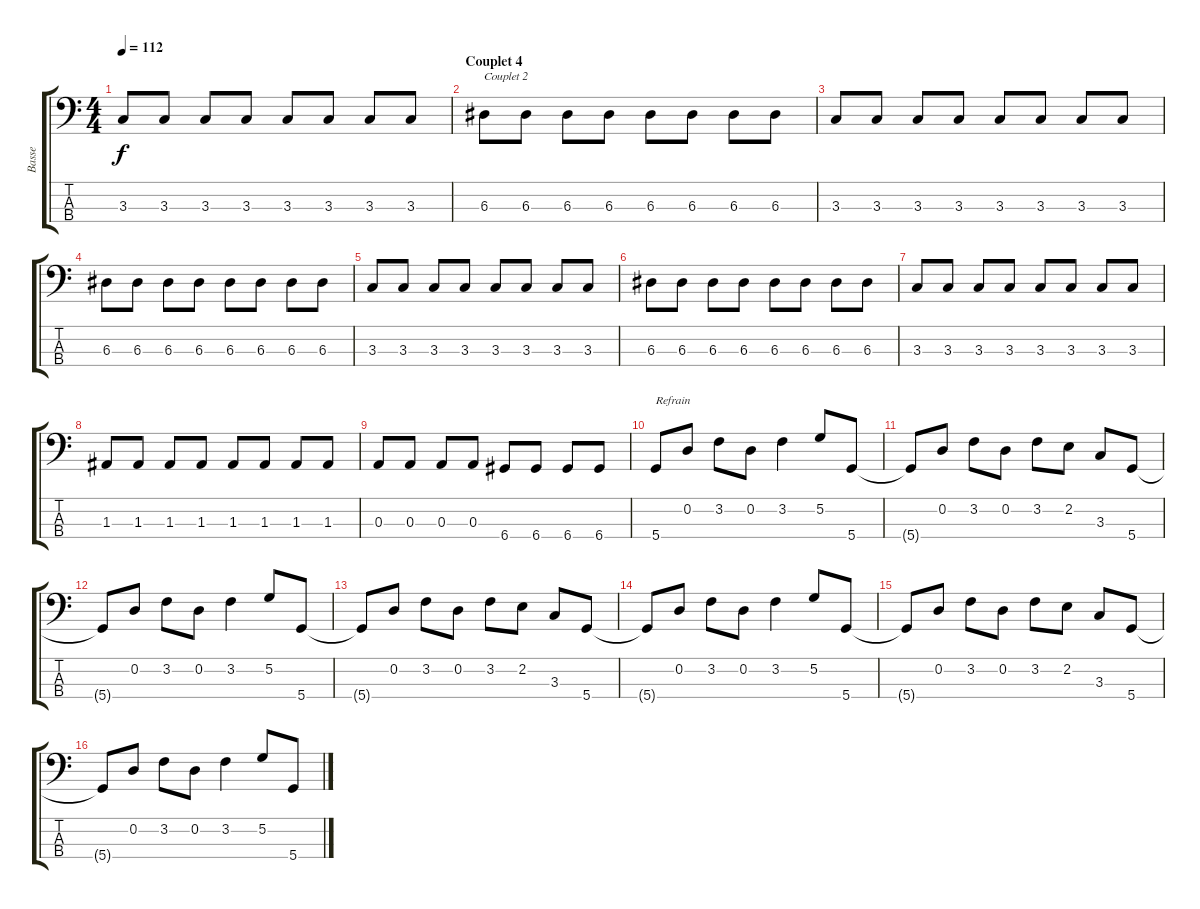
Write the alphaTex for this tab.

\track ("Basse" "Basse") {instrument electricbassfinger}
\staff {score tabs}
\tuning (G2 D2 A1 D1) {hide}
\ts (4 4)
\tempo 112
\clef f4
\ks c
3.3.8{dy f} 3.3.8 3.3.8 3.3.8 3.3.8 3.3.8 3.3.8 3.3.8 |
\section ("" "Couplet 4")
6.3.8{txt "Couplet 2"} 6.3.8 6.3.8 6.3.8 6.3.8 6.3.8 6.3.8 6.3.8 |
3.3.8 3.3.8 3.3.8 3.3.8 3.3.8 3.3.8 3.3.8 3.3.8 |
6.3.8 6.3.8 6.3.8 6.3.8 6.3.8 6.3.8 6.3.8 6.3.8 |
3.3.8 3.3.8 3.3.8 3.3.8 3.3.8 3.3.8 3.3.8 3.3.8 |
6.3.8 6.3.8 6.3.8 6.3.8 6.3.8 6.3.8 6.3.8 6.3.8 |
3.3.8 3.3.8 3.3.8 3.3.8 3.3.8 3.3.8 3.3.8 3.3.8 |
1.3.8 1.3.8 1.3.8 1.3.8 1.3.8 1.3.8 1.3.8 1.3.8 |
0.3.8 0.3.8 0.3.8 0.3.8 6.4.8 6.4.8 6.4.8 6.4.8 |
5.4.8{txt "Refrain"} 0.2.8 3.2.8 0.2.8 3.2.4 5.2.8 5.4.8 |
5.4{t}.8 0.2.8 3.2.8 0.2.8 3.2.8 2.2.8 3.3.8 5.4.8 |
5.4{t}.8 0.2.8 3.2.8 0.2.8 3.2.4 5.2.8 5.4.8 |
5.4{t}.8 0.2.8 3.2.8 0.2.8 3.2.8 2.2.8 3.3.8 5.4.8 |
5.4{t}.8 0.2.8 3.2.8 0.2.8 3.2.4 5.2.8 5.4.8 |
5.4{t}.8 0.2.8 3.2.8 0.2.8 3.2.8 2.2.8 3.3.8 5.4.8 |
5.4{t}.8 0.2.8 3.2.8 0.2.8 3.2.4 5.2.8 5.4.8
